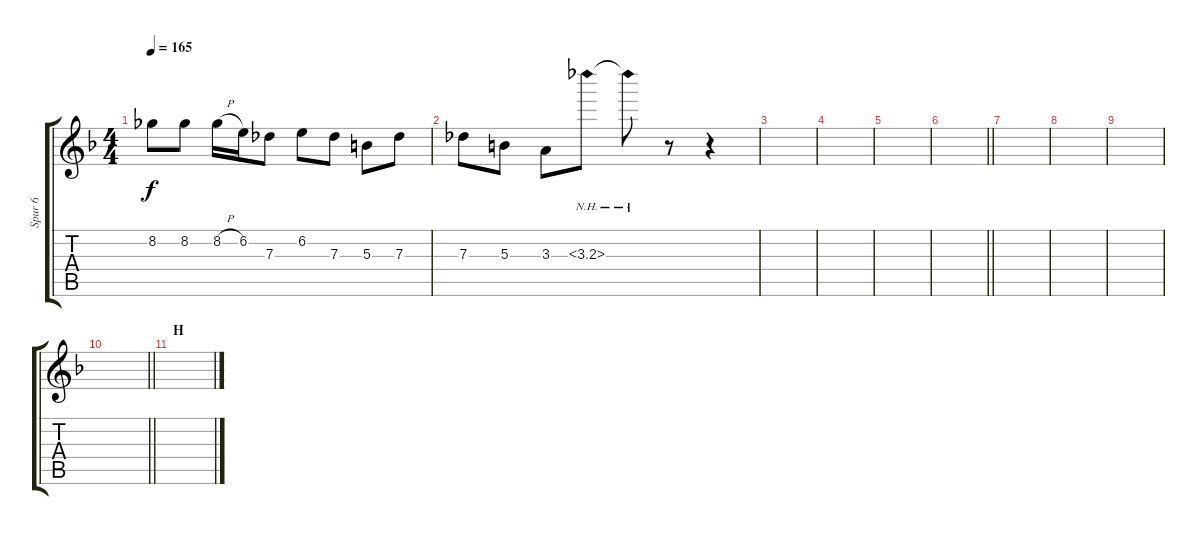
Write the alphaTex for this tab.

\track ("Spur 6" "Spur 6") {instrument distortionguitar}
\staff {score tabs}
\tuning (Eb4 Bb3 Gb3 Db3 Ab2 Db2) {hide}
\ts (4 4)
\tempo 165
\clef g2
\ks f
8.2.8{dy f} 8.2.8 8.2{h}.16 6.2.16 7.3.8 6.2.8 7.3.8 5.3.8 7.3.8 |
7.3.8 5.3.8 3.3.8 3.3{nh}.8 3.3{nh t}.8 r.8 r.4 |
|
|
|
\barLineRight lightlight
|
|
|
|
\barLineRight lightlight
|
\section ("" "H")
